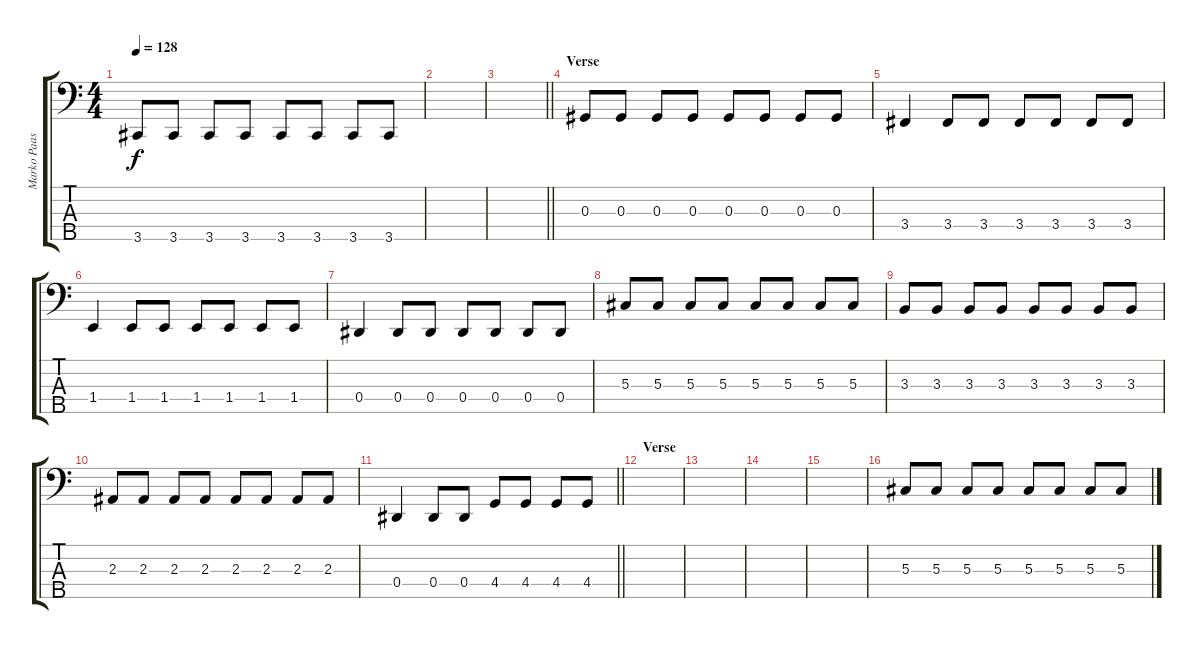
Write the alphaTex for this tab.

\track ("Marko Paasikoski - Bass" "Marko Paas") {instrument electricbasspick}
\staff {score tabs}
\tuning (Gb2 Db2 Ab1 Eb1 Bb0) {hide}
\ts (4 4)
\tempo 128
\clef f4
\ks c
3.5.8{dy f} 3.5.8 3.5.8 3.5.8 3.5.8 3.5.8 3.5.8 3.5.8 |
|
\barLineRight lightlight
|
\section ("" "Verse")
0.3.8 0.3.8 0.3.8 0.3.8 0.3.8 0.3.8 0.3.8 0.3.8 |
3.4.4 3.4.8 3.4.8 3.4.8 3.4.8 3.4.8 3.4.8 |
1.4.4 1.4.8 1.4.8 1.4.8 1.4.8 1.4.8 1.4.8 |
0.4.4 0.4.8 0.4.8 0.4.8 0.4.8 0.4.8 0.4.8 |
5.3.8 5.3.8 5.3.8 5.3.8 5.3.8 5.3.8 5.3.8 5.3.8 |
3.3.8 3.3.8 3.3.8 3.3.8 3.3.8 3.3.8 3.3.8 3.3.8 |
2.3.8 2.3.8 2.3.8 2.3.8 2.3.8 2.3.8 2.3.8 2.3.8 |
\barLineRight lightlight
0.4.4 0.4.8 0.4.8 4.4.8 4.4.8 4.4.8 4.4.8 |
\section ("" "Verse")
|
|
|
|
5.3.8 5.3.8 5.3.8 5.3.8 5.3.8 5.3.8 5.3.8 5.3.8
